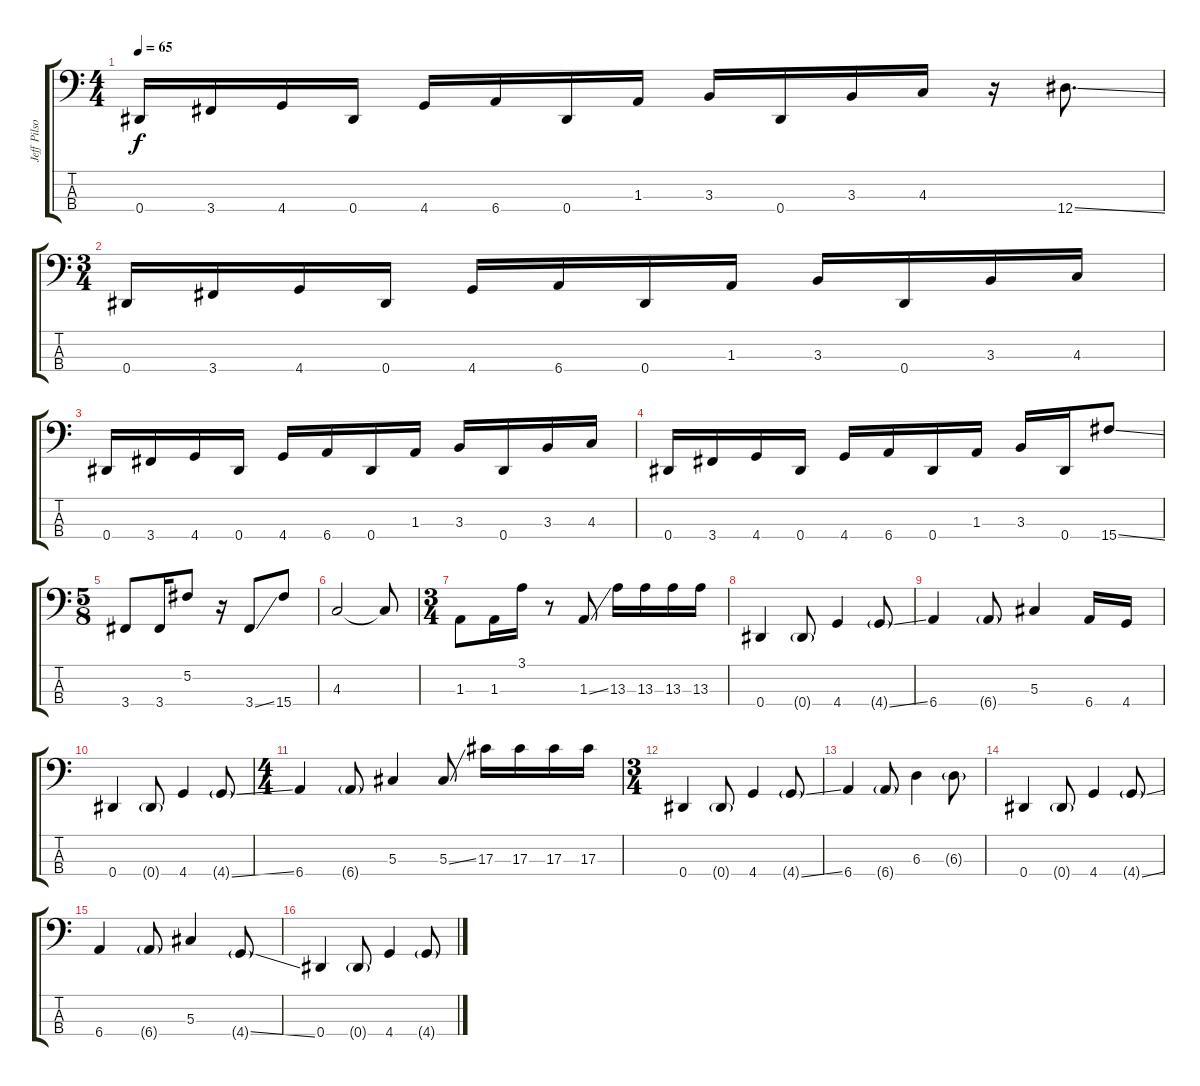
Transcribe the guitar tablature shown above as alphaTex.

\track ("Jeff Pilson" "Jeff Pilso") {instrument electricbasspick}
\staff {score tabs}
\tuning (Gb2 Db2 Ab1 Eb1) {hide}
\ts (4 4)
\tempo 65
\clef f4
\ks c
0.4.16{dy f} 3.4.16 4.4.16 0.4.16 4.4.16 6.4.16 0.4.16 1.3.16 3.3.16 0.4.16 3.3.16 4.3.16 r.16 12.4{ss}.8{d} |
\ts (3 4)
0.4.16 3.4.16 4.4.16 0.4.16 4.4.16 6.4.16 0.4.16 1.3.16 3.3.16 0.4.16 3.3.16 4.3.16 |
0.4.16 3.4.16 4.4.16 0.4.16 4.4.16 6.4.16 0.4.16 1.3.16 3.3.16 0.4.16 3.3.16 4.3.16 |
0.4.16 3.4.16 4.4.16 0.4.16 4.4.16 6.4.16 0.4.16 1.3.16 3.3.16 0.4.16 15.4{ss}.8 |
\ts (5 8)
3.4.8 3.4.16 5.2.8 r.16 3.4{ss}.8 15.4.8 |
4.3.2 4.3{t}.8 |
\ts (3 4)
1.3.8 1.3.16 3.1.16 r.8 1.3{ss}.8 13.3.16 13.3.16 13.3.16 13.3.16 |
0.4.4 0.4{g}.8 4.4.4 4.4{ss g}.8 |
6.4.4 6.4{g}.8 5.3.4 6.4.16 4.4.16 |
0.4.4 0.4{g}.8 4.4.4 4.4{ss g}.8 |
\ts (4 4)
6.4.4 6.4{g}.8 5.3.4 5.3{ss}.8 17.3.16 17.3.16 17.3.16 17.3.16 |
\ts (3 4)
0.4.4 0.4{g}.8 4.4.4 4.4{ss g}.8 |
6.4.4 6.4{g}.8 6.3.4 6.3{g}.8 |
0.4.4 0.4{g}.8 4.4.4 4.4{ss g}.8 |
6.4.4 6.4{g}.8 5.3.4 4.4{ss g}.8 |
0.4.4 0.4{g}.8 4.4.4 4.4{ss g}.8
